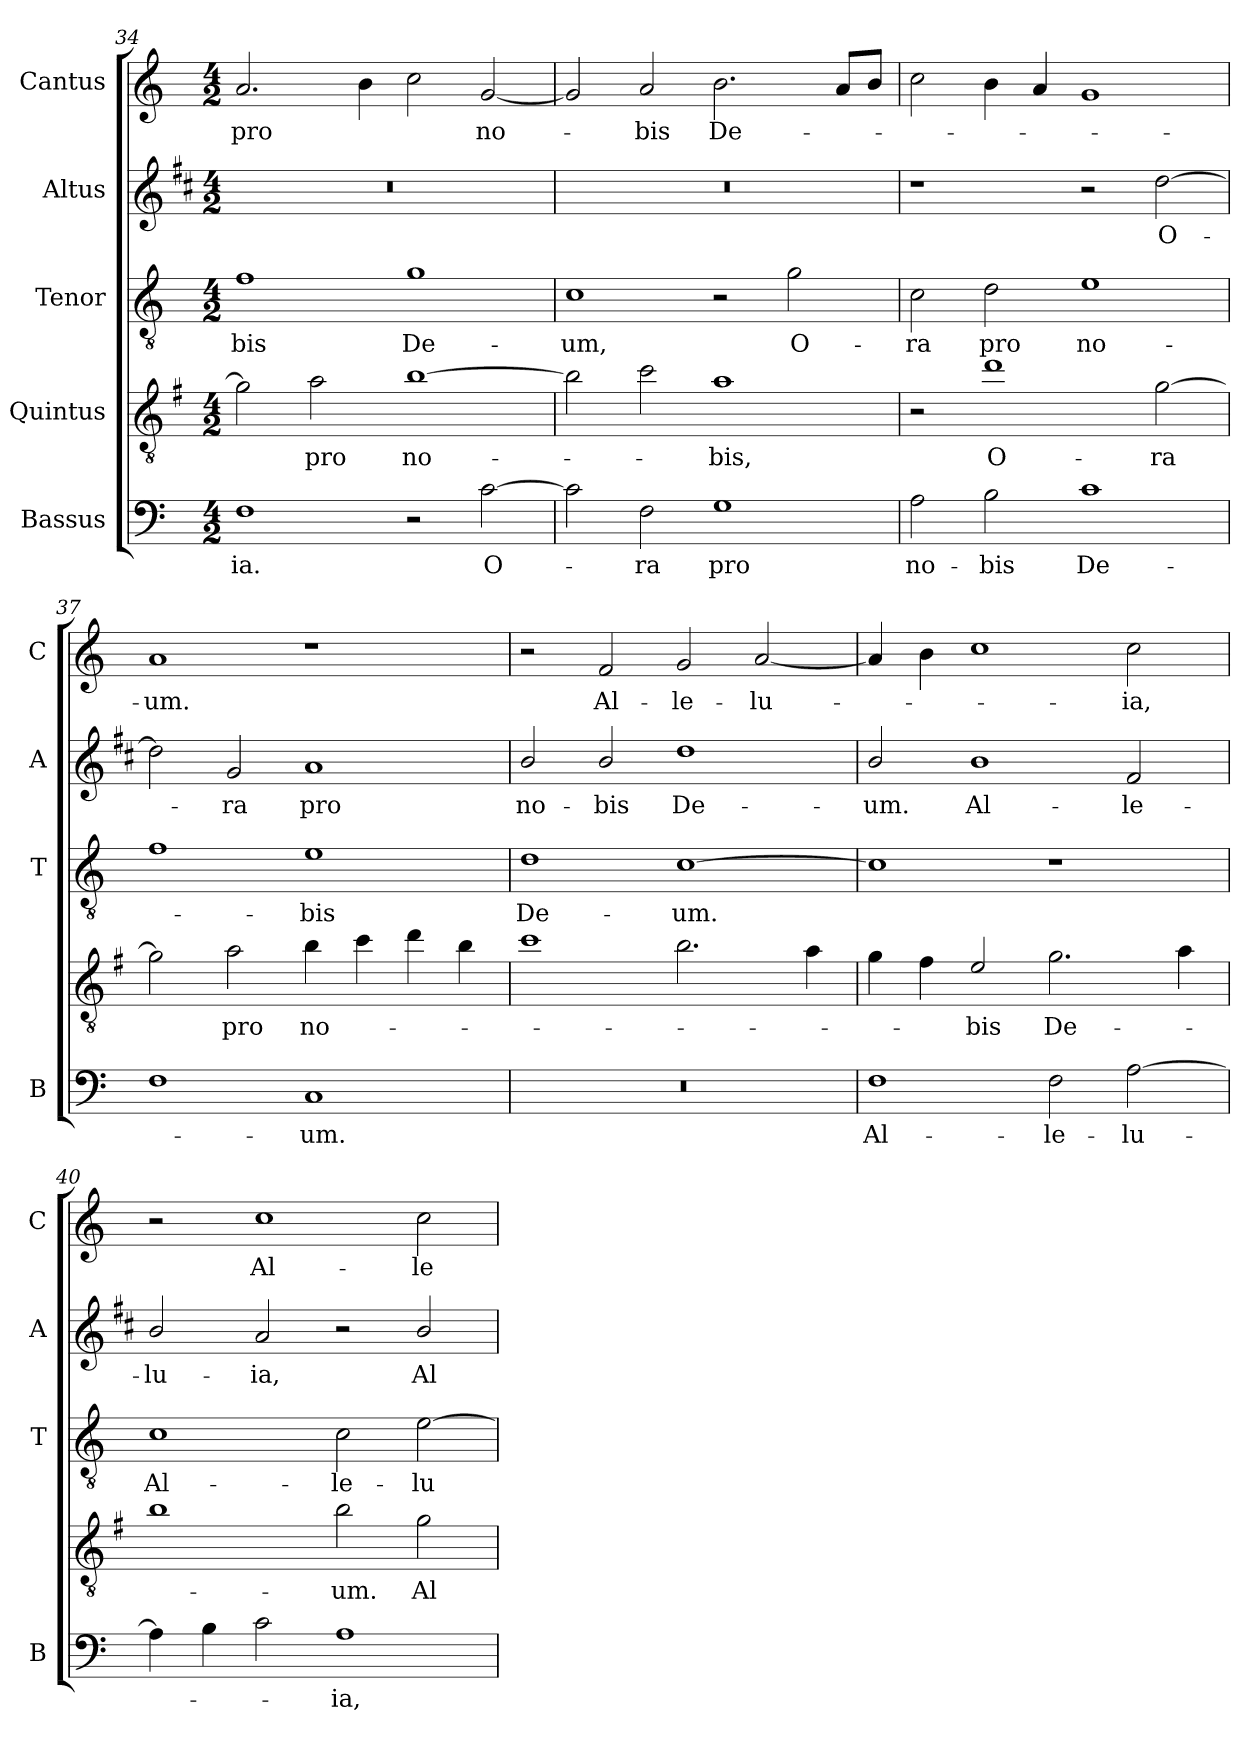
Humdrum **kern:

**kern	**text	**kern	**text	**kern	**text	**kern	**text	**kern	**text
*part5	*part5	*part4	*part4	*part3	*part3	*part2	*part2	*part1	*part1
*staff5	*staff5	*staff4	*staff4	*staff3	*staff3	*staff2	*staff2	*staff1	*staff1
*I"Bassus	*	*I"Quintus	*	*I"Tenor	*	*I"Altus	*	*I"Cantus	*
*I'B	*	*	*	*I'T	*	*I'A	*	*I'C	*
!!LO:LB:g=z
*clefF4	*	*clefGv2	*	*clefGv2	*	*clefG2	*	*clefG2	*
*	*	*ITrd4c7	*	*	*	*ITrd1c2	*	*	*
*k[]	*	*k[]	*	*k[]	*	*k[]	*	*k[]	*
*C:	*	*C:	*	*C:	*	*C:	*	*C:	*
*M4/2	*	*M4/2	*	*M4/2	*	*M4/2	*	*M4/2	*
=34	=34	=34	=34	=34	=34	=34	=34	=34	=34
!	!LO:LY:b	!	!	!	!LO:LY:b	!	!	!	!LO:LY:b
1F	-ia.	2c\]	.	1f	-bis	0r	.	2.a/	pro
!	!	!	!LO:LY:b	!	!	!	!	!	!
.	.	2d\	pro	.	.	.	.	.	.
.	.	.	.	.	.	.	.	4b\	.
!	!	!	!LO:LY:b	!	!LO:LY:b	!	!	!	!
2r	.	[1e	no-	1g	De-	.	.	2cc\	.
!	!LO:LY:b	!	!	!	!	!	!	!	!LO:LY:b
[2c\	O-	.	.	.	.	.	.	[2g/	no-
=35	=35	=35	=35	=35	=35	=35	=35	=35	=35
!	!	!	!	!	!LO:LY:b	!	!	!	!
2c\]	.	2e\]	.	1c	-um,	0r	.	2g/]	.
!	!LO:LY:b	!	!	!	!	!	!	!	!LO:LY:b
2F\	-ra	2f\	.	.	.	.	.	2a/	-bis
!	!LO:LY:b	!	!LO:LY:b	!	!	!	!	!	!LO:LY:b
1G	pro	1d	-bis,	2r	.	.	.	2.b\	De-
!	!	!	!	!	!LO:LY:b	!	!	!	!
.	.	.	.	2g\	O-	.	.	.	.
.	.	.	.	.	.	.	.	8a/L	.
.	.	.	.	.	.	.	.	8b/J	.
=36	=36	=36	=36	=36	=36	=36	=36	=36	=36
!	!LO:LY:b	!	!	!	!LO:LY:b	!	!	!	!
2A\	no-	2r	.	2c\	-ra	1r	.	2cc\	.
!	!LO:LY:b	!	!LO:LY:b	!	!LO:LY:b	!	!	!	!
2B\	-bis	1g	O-	2d\	pro	.	.	4b\	.
.	.	.	.	.	.	.	.	4a/	.
!	!LO:LY:b	!	!	!	!LO:LY:b	!	!	!	!
1c	De-	.	.	1e	no-	2r	.	1g	.
!	!	!	!LO:LY:b	!	!	!	!LO:LY:b	!	!
.	.	[2c\	-ra	.	.	[2cc\	O-	.	.
=37	=37	=37	=37	=37	=37	=37	=37	=37	=37
!	!	!	!	!	!	!	!	!	!LO:LY:b
1F	.	2c\]	.	1f	.	2cc\]	.	1a	-um.
!	!	!	!LO:LY:b	!	!	!	!LO:LY:b	!	!
.	.	2d\	pro	.	.	2f/	-ra	.	.
!	!LO:LY:b	!	!LO:LY:b	!	!LO:LY:b	!	!LO:LY:b	!	!
1C	-um.	4e\	no-	1e	-bis	1g	pro	1r	.
.	.	4f\	.	.	.	.	.	.	.
.	.	4g\	.	.	.	.	.	.	.
.	.	4e\	.	.	.	.	.	.	.
=38	=38	=38	=38	=38	=38	=38	=38	=38	=38
!	!	!	!	!	!LO:LY:b	!	!LO:LY:b	!	!
0r	.	1f	.	1d	De-	2a/	no-	2r	.
!	!	!	!	!	!	!	!LO:LY:b	!	!LO:LY:b
.	.	.	.	.	.	2a/	-bis	2f/	Al-
!	!	!	!	!	!LO:LY:b	!	!LO:LY:b	!	!LO:LY:b
.	.	2.e\	.	[1c	-um.	1cc	De-	2g/	-le-
!	!	!	!	!	!	!	!	!	!LO:LY:b
.	.	.	.	.	.	.	.	[2a/	-lu-
.	.	4d\	.	.	.	.	.	.	.
=39	=39	=39	=39	=39	=39	=39	=39	=39	=39
!	!LO:LY:b	!	!	!	!	!	!LO:LY:b	!	!
1F	Al-	4c\	.	1c]	.	2a/	-um.	4a/]	.
.	.	4B\	.	.	.	.	.	4b\	.
!	!	!	!LO:LY:b	!	!	!	!LO:LY:b	!	!
.	.	2A/	-bis	.	.	1a	Al-	1cc	.
!	!LO:LY:b	!	!LO:LY:b	!	!	!	!	!	!
2F\	-le-	2.c\	De-	1r	.	.	.	.	.
!	!LO:LY:b	!	!	!	!	!	!LO:LY:b	!	!LO:LY:b
[2A\	-lu-	.	.	.	.	2e/	-le-	2cc\	-ia,
.	.	4d\	.	.	.	.	.	.	.
=40	=40	=40	=40	=40	=40	=40	=40	=40	=40
!	!	!	!	!	!LO:LY:b	!	!LO:LY:b	!	!
4A\]	.	1e	.	1c	Al-	2a/	-lu-	2r	.
4B\	.	.	.	.	.	.	.	.	.
!	!	!	!	!	!	!	!LO:LY:b	!	!LO:LY:b
2c\	.	.	.	.	.	2g/	-ia,	1cc	Al-
!	!LO:LY:b	!	!LO:LY:b	!	!LO:LY:b	!	!	!	!
1A	-ia,	2e\	-um.	2c\	-le-	2r	.	.	.
!	!	!	!LO:LY:b	!	!LO:LY:b	!	!LO:LY:b	!	!LO:LY:b
.	.	2c\	Al-	[2e\	-lu-	2a/	Al-	2cc\	-le-
=	=	=	=	=	=	=	=	=	=
*-	*-	*-	*-	*-	*-	*-	*-	*-	*-
